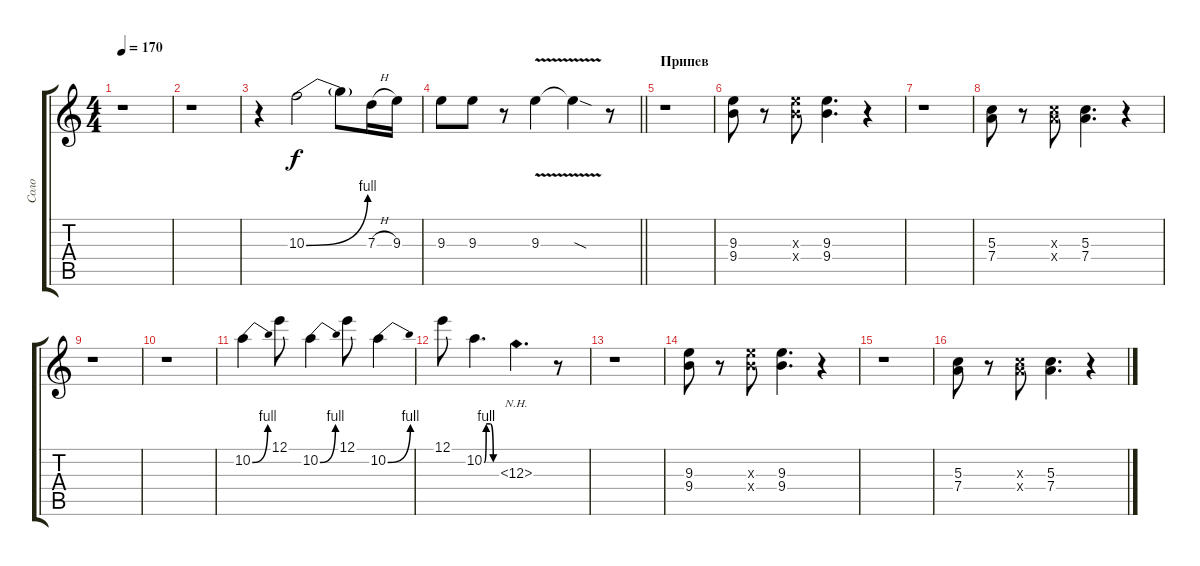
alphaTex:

\track ("Соло" "Соло") {instrument overdrivenguitar}
\staff {score tabs}
\tuning (E4 B3 G3 D3 A2 E2) {hide}
\ts (4 4)
\tempo 170
\clef g2
\ks c
r.1{dy f} |
r.1 |
r.4 10.3{be (bend 0 0 60 4)}.2 10.3{t}.8 7.3{h}.16 9.3.16 |
\barLineRight lightlight
9.3.8 9.3.8 r.8 9.3{v}.4 9.3{sod t}.4 r.8 |
\section ("" "Припев")
r.1 |
(9.3 9.4).8 r.8 (9.3{x} 9.4{x}).8 (9.3 9.4).4{d} r.4 |
r.1 |
(5.3 7.4).8 r.8 (5.3{x} 7.4{x}).8 (5.3 7.4).4{d} r.4 |
r.1 |
r.1 |
10.2{be (bend 0 0 60 4)}.4 12.1.8 10.2{be (bend 0 0 60 4)}.4 12.1.8 10.2{be (bend 0 0 60 4)}.4 |
12.1.8 10.2{be (custom 0 0 10 4 30 4 45 0 60 0)}.4{d} 12.3{nh}.4{d} r.8 |
r.1 |
(9.3 9.4).8 r.8 (9.3{x} 9.4{x}).8 (9.3 9.4).4{d} r.4 |
r.1 |
(5.3 7.4).8 r.8 (5.3{x} 7.4{x}).8 (5.3 7.4).4{d} r.4
